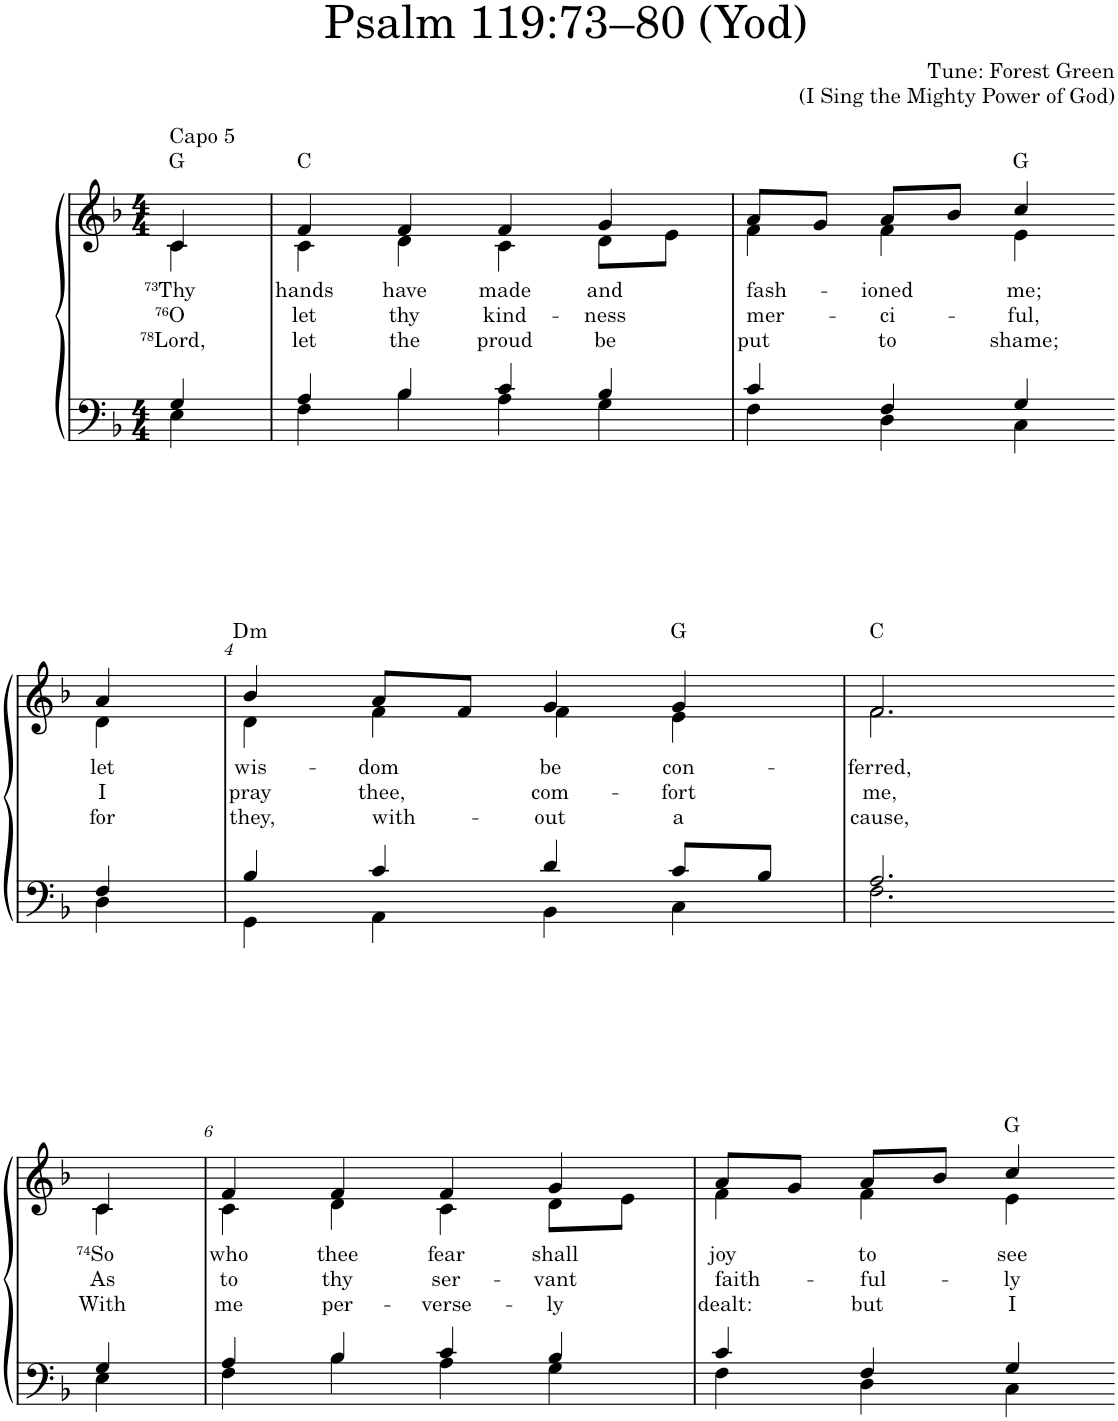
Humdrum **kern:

**kern	**kern	**text	**text	**text	**harte
*part1	*part1	*part1	*part1	*part1	*part1
*staff2	*staff1	*staff1	*staff1	*staff1	*
*I"Choir	*	*	*	*	*
*clefF4	*clefG2	*	*	*	*
*k[b-]	*k[b-]	*	*	*	*
*F:	*F:	*	*	*	*
*M4/4	*M4/4	*	*	*	*
=1X	=1X	=1X	=1X	=1X	=1X
*^	*	*	*	*	*
!	!	!LO:TX:a:t=Capo 5	!	!	!	!
!	!	!	!LO:LY:b	!LO:LY:b	!LO:LY:b	!
*	*	*^	*	*	*	*
4G/	4E\	4c/	4c\	⁷³Thy	⁷⁶O	⁷⁸Lord,	G:maj
=2	=2	=2	=2	=2	=2	=2	=2
!	!	!	!	!LO:LY:b	!LO:LY:b	!LO:LY:b	!
4A/	4F\	4f/	4c\	hands	let	let	C:maj
!	!	!	!	!LO:LY:b	!LO:LY:b	!LO:LY:b	!
4B-/	4B-\	4f/	4d\	have	thy	the	.
!	!	!	!	!LO:LY:b	!LO:LY:b	!LO:LY:b	!
4c/	4A\	4f/	4c\	made	kind-	proud	.
!	!	!	!	!LO:LY:b	!LO:LY:b	!LO:LY:b	!
4B-/	4G\	4g/	8d\L	and	-ness	be	.
.	.	.	8e\J	.	.	.	.
=3	=3	=3	=3	=3	=3	=3	=3
!	!	!	!	!LO:LY:b	!LO:LY:b	!LO:LY:b	!
4c/	4F\	8a/L	4f\	fash-	mer-	put	.
.	.	8g/J	.	.	.	.	.
!	!	!	!	!LO:LY:b	!LO:LY:b	!LO:LY:b	!
4F/	4D\	8a/L	4f\	-ioned	-ci-	to	.
.	.	8b-/J	.	.	.	.	.
!	!	!	!	!LO:LY:b	!LO:LY:b	!LO:LY:b	!
4G/	4C\	4cc/	4e\	me;	-ful,	shame;	G:maj
!!LO:LB:g=z	!!
=3X2-	=3X2-	=3X2-	=3X2-	=3X2-	=3X2-	=3X2-	=3X2-
!	!	!	!	!LO:LY:b	!LO:LY:b	!LO:LY:b	!
4F/	4D\	4a/	4d\	let	I	for	.
=4	=4	=4	=4	=4	=4	=4	=4
!	!	!	!	!LO:LY:b	!LO:LY:b	!LO:LY:b	!LO:H:kt=m
4B-/	4GG\	4b-/	4d\	wis-	pray	they,	D:min
!	!	!	!	!LO:LY:b	!LO:LY:b	!LO:LY:b	!
4c/	4AA\	8a/L	4f\	-dom	thee,	with-	.
.	.	8f/J	.	.	.	.	.
!	!	!	!	!LO:LY:b	!LO:LY:b	!LO:LY:b	!
4d/	4BB-\	4g/	4f\	be	com-	-out	.
!	!	!	!	!LO:LY:b	!LO:LY:b	!LO:LY:b	!
8c/L	4C\	4g/	4e\	con-	-fort	a	G:maj
8B-/J	.	.	.	.	.	.	.
=5	=5	=5	=5	=5	=5	=5	=5
!	!	!	!	!LO:LY:b	!LO:LY:b	!LO:LY:b	!
2.A/	2.F\	2.f/	2.f\	-ferred,	me,	cause,	C:maj
!!LO:LB:g=z	!!
=5X3-	=5X3-	=5X3-	=5X3-	=5X3-	=5X3-	=5X3-	=5X3-
!	!	!	!	!LO:LY:b	!LO:LY:b	!LO:LY:b	!
4G/	4E\	4c/	4c\	⁷⁴So	As	With	.
=6	=6	=6	=6	=6	=6	=6	=6
!	!	!	!	!LO:LY:b	!LO:LY:b	!LO:LY:b	!
4A/	4F\	4f/	4c\	who	to	me	.
!	!	!	!	!LO:LY:b	!LO:LY:b	!LO:LY:b	!
4B-/	4B-\	4f/	4d\	thee	thy	per-	.
!	!	!	!	!LO:LY:b	!LO:LY:b	!LO:LY:b	!
4c/	4A\	4f/	4c\	fear	ser-	-verse-	.
!	!	!	!	!LO:LY:b	!LO:LY:b	!LO:LY:b	!
4B-/	4G\	4g/	8d\L	shall	-vant	-ly	.
.	.	.	8e\J	.	.	.	.
=7	=7	=7	=7	=7	=7	=7	=7
!	!	!	!	!LO:LY:b	!LO:LY:b	!LO:LY:b	!
4c/	4F\	8a/L	4f\	joy	faith-	dealt:	.
.	.	8g/J	.	.	.	.	.
!	!	!	!	!LO:LY:b	!LO:LY:b	!LO:LY:b	!
4F/	4D\	8a/L	4f\	to	-ful-	but	.
.	.	8b-/J	.	.	.	.	.
!	!	!	!	!LO:LY:b	!LO:LY:b	!LO:LY:b	!
4G/	4C\	4cc/	4e\	see	-ly	I	G:maj
*v	*v	*	*	*	*	*	*
*	*v	*v	*	*	*	*
=-	=-	=-	=-	=-	=-
*-	*-	*-	*-	*-	*-
